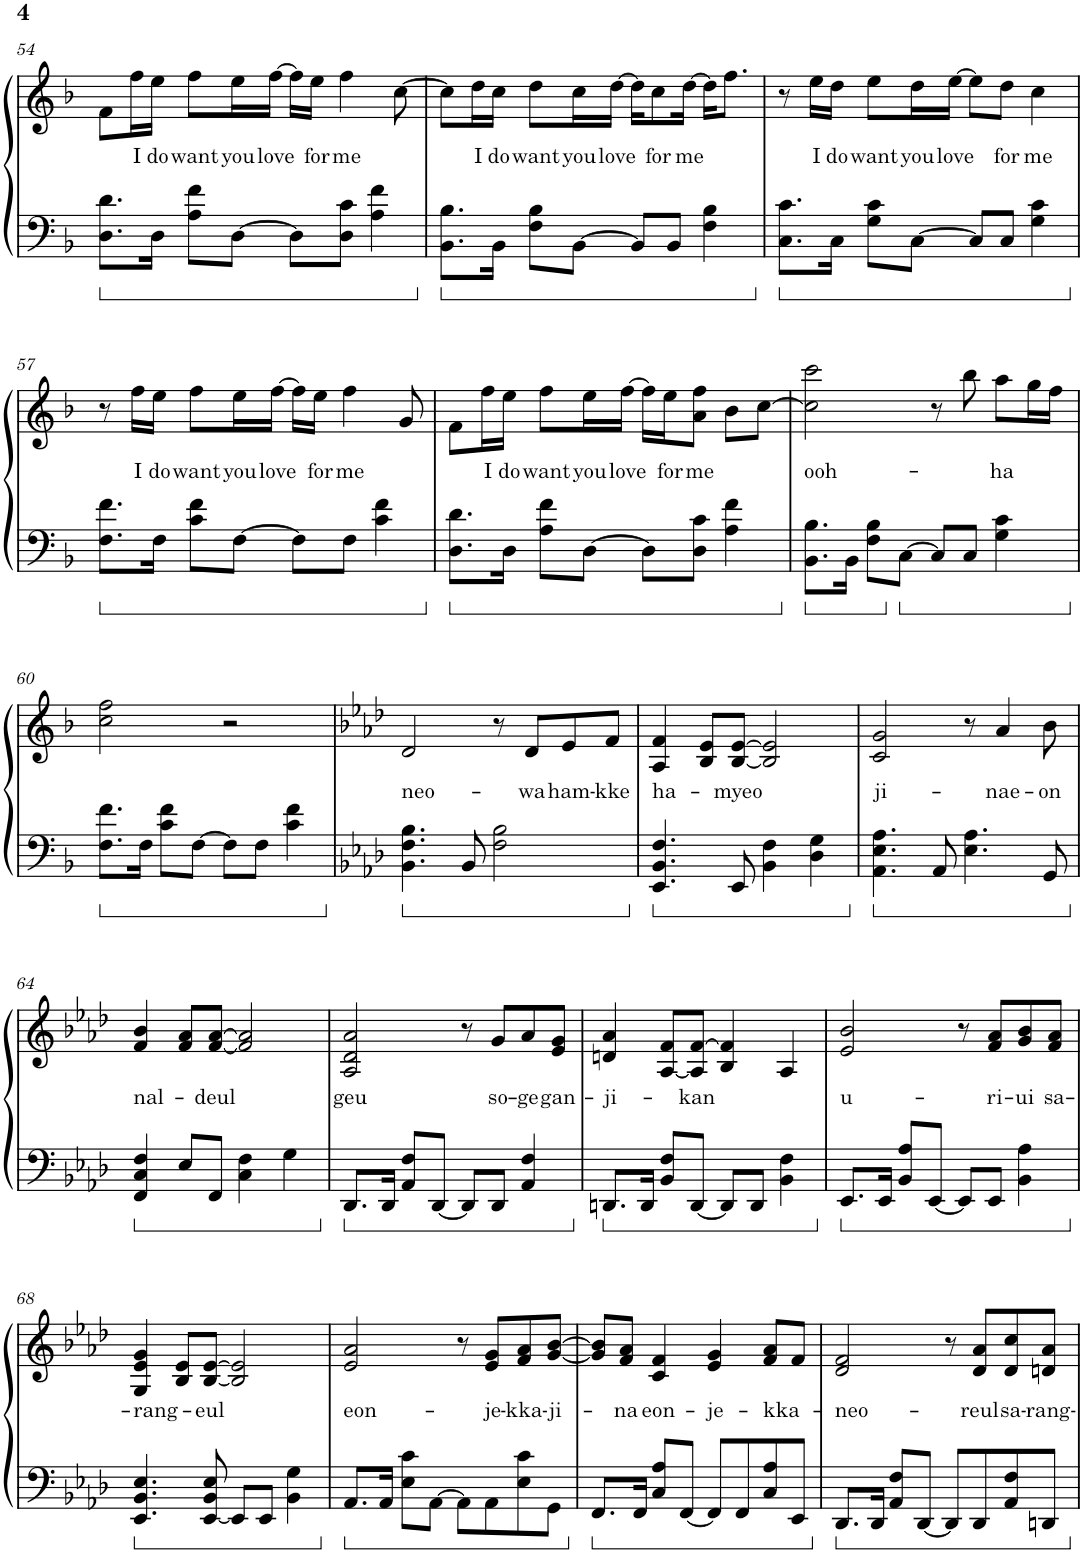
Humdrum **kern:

**kern	**kern	**text
*part1	*part1	*part1
*staff2	*staff1	*staff1
*I"Piano	*	*
*I'Pno.	*	*
!!LO:PB:g=z
*clefF4	*clefG2	*
*k[b-]	*k[b-]	*
*M4/4	*M4/4	*
=54	=54	=54
8.D\ 8.d\L	8f\L	.
!	!	!LO:LY:b
.	16ff\L	I
!	!	!LO:LY:b
16D\Jk	16ee\JJ	do
!	!	!LO:LY:b
8A\ 8f\L	8ff\L	want
!	!	!LO:LY:b
[8D\J	16ee\L	you
!	!	!LO:LY:b
.	[16ff\JJ	love
8D\L]	16ff\LL]	.
!	!	!LO:LY:b
.	16ee\JJ	for
!	!	!LO:LY:b
8D\ 8c\J	4ff\	me
4A\ 4f\	.	.
.	[8cc\	.
=55	=55	=55
8.BB-\ 8.B-\L	8cc\L]	.
!	!	!LO:LY:b
.	16dd\L	I
!	!	!LO:LY:b
16BB-\Jk	16cc\JJ	do
!	!	!LO:LY:b
8F\ 8B-\L	8dd\L	want
!	!	!LO:LY:b
[8BB-\J	16cc\L	you
!	!	!LO:LY:b
.	[16dd\JJ	love
8BB-/L]	16dd\KL]	.
!	!	!LO:LY:b
.	8cc\	for
8BB-/J	.	.
!	!	!LO:LY:b
.	[16dd\Jk	me
4F\ 4B-\	16dd\KL]	.
.	8.ff\J	.
=56	=56	=56
8.C\ 8.c\L	8r	.
!	!	!LO:LY:b
.	16ee\LL	I
!	!	!LO:LY:b
16C\Jk	16dd\JJ	do
!	!	!LO:LY:b
8G\ 8c\L	8ee\L	want
!	!	!LO:LY:b
[8C\J	16dd\L	you
!	!	!LO:LY:b
.	[16ee\JJ	love
8C/L]	8ee\L]	.
!	!	!LO:LY:b
8C/J	8dd\J	for
!	!	!LO:LY:b
4G\ 4c\	4cc\	me
!!LO:LB:g=z
=57	=57	=57
8.F\ 8.f\L	8r	.
!	!	!LO:LY:b
.	16ff\LL	I
!	!	!LO:LY:b
16F\Jk	16ee\JJ	do
!	!	!LO:LY:b
8c\ 8f\L	8ff\L	want
!	!	!LO:LY:b
[8F\J	16ee\L	you
!	!	!LO:LY:b
.	[16ff\JJ	love
8F\L]	16ff\LL]	.
!	!	!LO:LY:b
.	16ee\JJ	for
!	!	!LO:LY:b
8F\J	4ff\	me
4c\ 4f\	.	.
.	8g/	.
=58	=58	=58
8.D\ 8.d\L	8f\L	.
!	!	!LO:LY:b
.	16ff\L	I
!	!	!LO:LY:b
16D\Jk	16ee\JJ	do
!	!	!LO:LY:b
8A\ 8f\L	8ff\L	want
!	!	!LO:LY:b
[8D\J	16ee\L	you
!	!	!LO:LY:b
.	[16ff\JJ	love
8D\L]	16ff\LL]	.
!	!	!LO:LY:b
.	16ee\J	for
!	!	!LO:LY:b
8D\ 8c\J	8a\ 8ff\J	me
4A\ 4f\	8b-\L	.
.	[8cc\J	.
=59	=59	=59
!	!	!LO:LY:b
8.BB-\ 8.B-\L	2cc\] 2ccc\	ooh-
16BB-\Jk	.	.
8F\ 8B-\L	.	.
[8C\J	.	.
8C/L]	8r	.
8C/J	8bb-\	.
!	!	!LO:LY:b
4G\ 4c\	8aa\L	-ha
.	16gg\L	.
.	16ff\JJ	.
!!LO:LB:g=z
=60	=60	=60
8.F\ 8.f\L	2cc\ 2ff\	.
16F\Jk	.	.
8c\ 8f\L	.	.
[8F\J	.	.
8F\L]	2r	.
8F\J	.	.
4c\ 4f\	.	.
=61	=61	=61
*k[b-e-a-d-]	*k[b-e-a-d-]	*
!	!	!LO:LY:b
4.BB-\ 4.F\ 4.B-\	2d-/	neo-
8BB-/	.	.
2F\ 2B-\	8r	.
!	!	!LO:LY:b
.	8d-/L	wa
!	!	!LO:LY:b
.	8e-/	ham-
!	!	!LO:LY:b
.	8f/J	-kke
=62	=62	=62
!	!	!LO:LY:b
4.EE-/ 4.BB-/ 4.F/	4A-/ 4f/	ha-
.	8B-/ 8e-/L	.
!	!	!LO:LY:b
8EE-/	[8B-/ [8e-/J	myeo
4BB-\ 4F\	2B-/] 2e-/]	.
4D-\ 4G\	.	.
=63	=63	=63
!	!	!LO:LY:b
4.AA-\ 4.E-\ 4.A-\	2c/ 2g/	ji-
8AA-/	.	.
4.E-\ 4.A-\	8r	.
!	!	!LO:LY:b
.	4a-/	-nae-
!	!	!LO:LY:b
8GG/	8b-\	-on
!!LO:LB:g=z
=64	=64	=64
!	!	!LO:LY:b
4FF/ 4C/ 4F/	4f/ 4b-/	nal-
8E-/L	8f/ 8a-/L	.
!	!	!LO:LY:b
8FF/J	[8f/ [8a-/J	-deul
4C\ 4F\	2f/] 2a-/]	.
4G\	.	.
=65	=65	=65
!	!	!LO:LY:b
8.DD-/L	2A-/ 2d-/ 2a-/	geu
16DD-/Jk	.	.
8AA-/ 8F/L	.	.
[8DD-/J	.	.
8DD-/L]	8r	.
!	!	!LO:LY:b
8DD-/J	8g/L	so-
!	!	!LO:LY:b
4AA-/ 4F/	8a-/	-ge
!	!	!LO:LY:b
.	8e-/ 8g/J	gan-
=66	=66	=66
!	!	!LO:LY:b
8.DDn/L	4dn/ 4a-/	-ji-
16DD/Jk	.	.
8BB-/ 8F/L	[8A-/ 8f/L	.
!	!	!LO:LY:b
[8DD/J	8A-/] [8f/J	-kan
8DD/L]	4B-/ 4f/]	.
8DD/J	.	.
4BB-\ 4F\	4A-/	.
=67	=67	=67
!	!	!LO:LY:b
8.EE-/L	2e-/ 2b-/	u-
16EE-/Jk	.	.
8BB-/ 8A-/L	.	.
[8EE-/J	.	.
8EE-/L]	8r	.
!	!	!LO:LY:b
8EE-/J	8f/ 8a-/L	-ri-
!	!	!LO:LY:b
4BB-\ 4A-\	8g/ 8b-/	-ui
!	!	!LO:LY:b
.	8f/ 8a-/J	sa-
!!LO:LB:g=z
=68	=68	=68
!	!	!LO:LY:b
4.EE-/ 4.BB-/ 4.E-/	4G/ 4e-/ 4g/	-rang-
.	8B-/ 8e-/L	.
!	!	!LO:LY:b
[8EE-/ 8BB-/ 8E-/	[8B-/ [8e-/J	-eul
8EE-/L]	2B-/] 2e-/]	.
8EE-/J	.	.
4BB-\ 4G\	.	.
=69	=69	=69
!	!	!LO:LY:b
8.AA-/L	2e-/ 2a-/	eon-
16AA-/Jk	.	.
8E-\ 8c\L	.	.
[8AA-\J	.	.
8AA-\L]	8r	.
!	!	!LO:LY:b
8AA-\	8e-/ 8g/L	-je-
!	!	!LO:LY:b
8E-\ 8c\	8f/ 8a-/	-kka-
!	!	!LO:LY:b
8GG\J	[8g/ [8b-/J	-ji-
=70	=70	=70
8.FF/L	8g/] 8b-/]L	.
!	!	!LO:LY:b
.	8f/ 8a-/J	-na
16FF/Jk	.	.
!	!	!LO:LY:b
8C/ 8A-/L	4c/ 4f/	eon-
[8FF/J	.	.
!	!	!LO:LY:b
8FF/L]	4e-/ 4g/	-je-
8FF/	.	.
!	!	!LO:LY:b
8C/ 8A-/	8f/ 8a-/L	-kka-
8EE-/J	8f/J	.
=71	=71	=71
!	!	!LO:LY:b
8.DD-/L	2d-/ 2f/	-neo-
16DD-/Jk	.	.
8AA-/ 8F/L	.	.
[8DD-/J	.	.
8DD-/L]	8r	.
!	!	!LO:LY:b
8DD-/	8d-/ 8a-/L	-reul
!	!	!LO:LY:b
8AA-/ 8F/	8d-/ 8cc/	sa-
!	!	!LO:LY:b
8DDn/J	8dn/ 8a-/J	-rang-
=	=	=
*-	*-	*-
